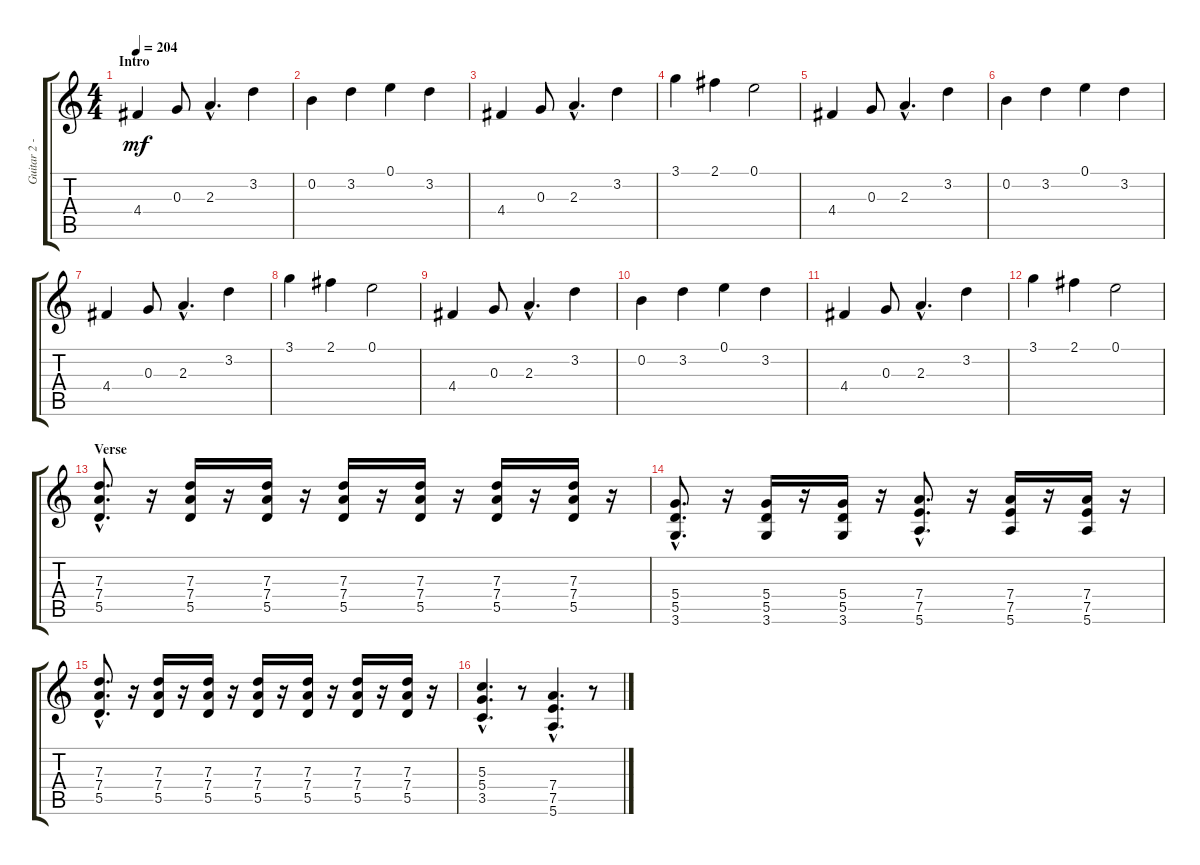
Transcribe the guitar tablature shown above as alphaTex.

\track ("Guitar 2 - Erik" "Guitar 2 -") {instrument distortionguitar}
\staff {score tabs}
\tuning (E4 B3 G3 D3 A2 E2) {hide}
\ts (4 4)
\section ("" "Intro")
\tempo 204
\clef g2
\ks c
4.4.4{dy mf instrument distortionguitar} 0.3.8 2.3{hac}.4{d} 3.2.4 |
0.2.4 3.2.4 0.1.4 3.2.4 |
4.4.4 0.3.8 2.3{hac}.4{d} 3.2.4 |
3.1.4 2.1.4 0.1.2 |
4.4.4 0.3.8 2.3{hac}.4{d} 3.2.4 |
0.2.4 3.2.4 0.1.4 3.2.4 |
4.4.4 0.3.8 2.3{hac}.4{d} 3.2.4 |
3.1.4 2.1.4 0.1.2 |
4.4.4 0.3.8 2.3{hac}.4{d} 3.2.4 |
0.2.4 3.2.4 0.1.4 3.2.4 |
4.4.4 0.3.8 2.3{hac}.4{d} 3.2.4 |
3.1.4 2.1.4 0.1.2 |
\section ("" "Verse")
(7.3{hac} 7.4{hac} 5.5{hac}).8{d} r.16 (7.3 7.4 5.5).16 r.16 (7.3 7.4 5.5).16 r.16 (7.3 7.4 5.5).16 r.16 (7.3 7.4 5.5).16 r.16 (7.3 7.4 5.5).16 r.16 (7.3 7.4 5.5).16 r.16 |
(5.4{hac} 5.5{hac} 3.6{hac}).8{d} r.16 (5.4 5.5 3.6).16 r.16 (5.4 5.5 3.6).16 r.16 (7.4{hac} 7.5{hac} 5.6{hac}).8{d} r.16 (7.4 7.5 5.6).16 r.16 (7.4 7.5 5.6).16 r.16 |
(7.3{hac} 7.4{hac} 5.5{hac}).8{d} r.16 (7.3 7.4 5.5).16 r.16 (7.3 7.4 5.5).16 r.16 (7.3 7.4 5.5).16 r.16 (7.3 7.4 5.5).16 r.16 (7.3 7.4 5.5).16 r.16 (7.3 7.4 5.5).16 r.16 |
(5.3{hac} 5.4{hac} 3.5{hac}).4{d} r.8 (7.4{hac} 7.5{hac} 5.6{hac}).4{d} r.8
